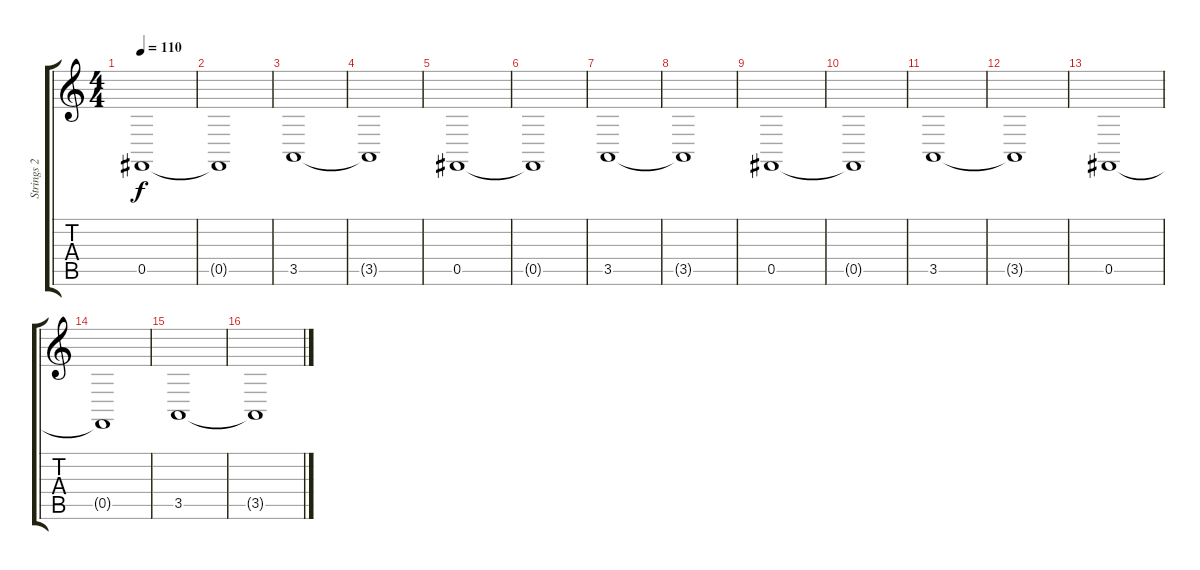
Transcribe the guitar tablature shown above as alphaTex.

\track ("Strings 2" "Strings 2") {instrument tremolostrings}
\staff {score tabs}
\tuning (Db4 Ab3 E3 B2 Gb2 Db2) {hide}
\ts (4 4)
\tempo 110
\clef g2
\ks c
0.5.1{dy f} |
0.5{t}.1 |
3.5.1 |
3.5{t}.1 |
0.5.1 |
0.5{t}.1 |
3.5.1 |
3.5{t}.1 |
0.5.1{volume 12} |
0.5{t}.1 |
3.5.1 |
3.5{t}.1 |
0.5.1 |
0.5{t}.1 |
3.5.1 |
3.5{t}.1
